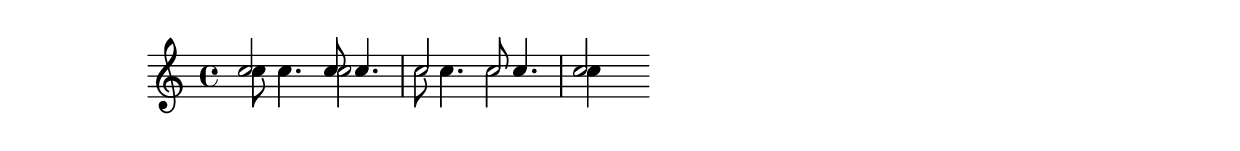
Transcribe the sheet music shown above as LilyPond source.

\version "2.1.30"
\header {
    texidoc =

    "If @code{merge-differently-headed} is enabled, then
open note heads may be merged with black noteheads, but only
if the black note heads are from 8th or shorter notes.
"
    
}

\paper { raggedright= ##t }


\score {
    \context Staff \notes \relative c'' <<
	{
	    c2 c8 c4.
	    
	    \override Staff.NoteCollision  #'merge-differently-headed = ##t
	    c2 c8 c4.
	    c2
	}\\
	{
	    c8 c4. c2
	    
	    c8 c4. c2
	    c4
	}
    >>
}
